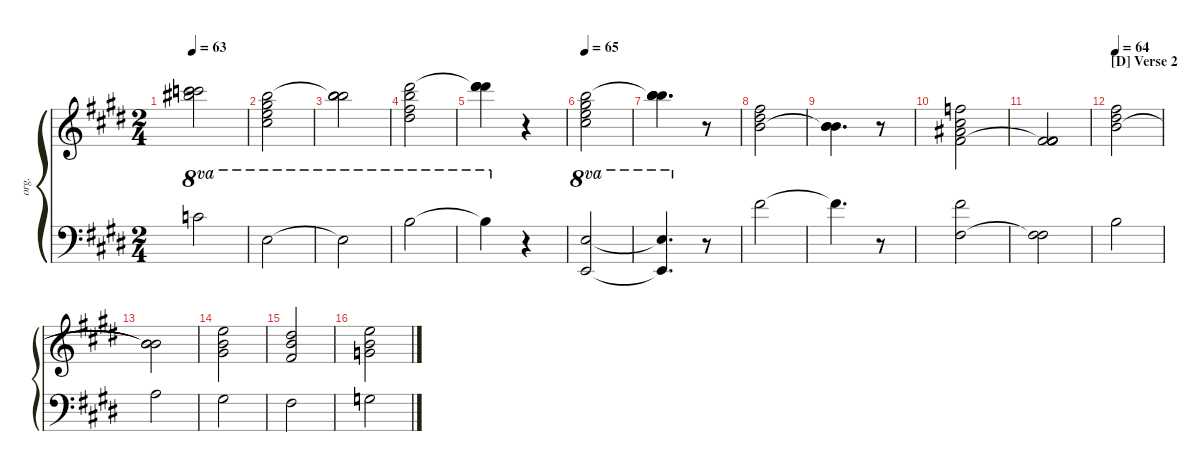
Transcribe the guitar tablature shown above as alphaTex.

\defaultSystemsLayout 4
\hideDynamics
\bracketExtendMode groupsimilarinstruments
\otherSystemsTrackNameOrientation horizontal
\chordDiagramsInScore
\track ("Organ" "org.") {instrument drawbarorgan}
\staff {score}
\tuning (E4 B3 G3 D3 A2 E2)
\ts (2 4)
\tempo 63
\clef g2
\ks e
(20.1{t acc forcenatural} 20.1{t acc forcenatural} 20.1{t acc #} 20.1{t acc forcenatural}).2{dy mf} |
(9.1{acc #} 12.1{acc forcenatural} 16.1{acc #} 19.1{acc forcenatural}).2 |
(19.1{t acc #} 19.1{t acc forcenatural} 19.1{t acc #} 19.1{t acc forcenatural}).2 |
(11.1{acc #} 14.1{acc #} 19.1{acc forcenatural} 23.1{acc #}).2 |
(23.1{t acc #} 23.1{t acc #} 23.1{t acc forcenatural} 23.1{t acc #}).4 r.4 |
\tempo 65
(9.1{acc #} 12.1{acc forcenatural} 16.1{acc #} 19.1{acc forcenatural}).2 |
(19.1{t acc #} 19.1{t acc forcenatural} 19.1{t acc #} 19.1{t acc forcenatural}).4{d} r.8 |
(14.1{acc #} 11.1{acc #} 7.1{acc forcenatural}).2 |
(7.1{t acc #} 7.1{t acc #} 7.1{t acc forcenatural}).4{d} r.8 |
(13.1{acc forcenatural} 9.1{acc #} 6.1{acc #} 2.1{acc #}).2 |
(2.1{t acc forcenatural} 2.1{t acc #} 2.1{t acc #} 2.1{t acc #}).2 |
\section ("D" "Verse 2")
\tempo 64
(14.1{acc #} 11.1{acc #} 7.1{acc forcenatural}).2{instrument drawbarorgan} |
(7.1{t acc #} 7.1{t acc #} 7.1{t acc forcenatural}).2 |
(12.1{acc forcenatural} 7.1{acc forcenatural} 4.1{acc #}).2 |
(11.1{acc #} 2.1{acc #} 7.1{acc forcenatural}).2 |
(12.1{acc forcenatural} 7.1{acc forcenatural} 3.1{acc forcenatural}).2
\staff {score}
\tuning (E4 B3 G3 D3 A2 E2)
\clef f4
\ottava regular
\simile none
\ks e
13.2{acc forcenatural}.2{ot 8va dy mf} |
14.4{acc forcenatural}.2{ot 8va} |
14.4{t acc forcenatural}.2{ot 8va} |
12.2{acc forcenatural}.2{ot 8va} |
12.2{t acc forcenatural}.4{ot 8va} r.4 |
(14.4{acc forcenatural} 12.6{acc forcenatural}).2{ot 8va} |
(14.4{t acc forcenatural} 12.6{t acc forcenatural}).4{d ot 8va} r.8 |
2.1{acc #}.2 |
2.1{t acc #}.4{d} r.8 |
(2.1{acc #} -10.1{acc #}).2 |
(-10.1{t acc #} -10.1{t acc #}).2 |
4.3{acc forcenatural}.2 |
-7.1{acc forcenatural}.2 |
-8.1{acc #}.2 |
-10.1{acc #}.2 |
0.3{acc forcenatural}.2
